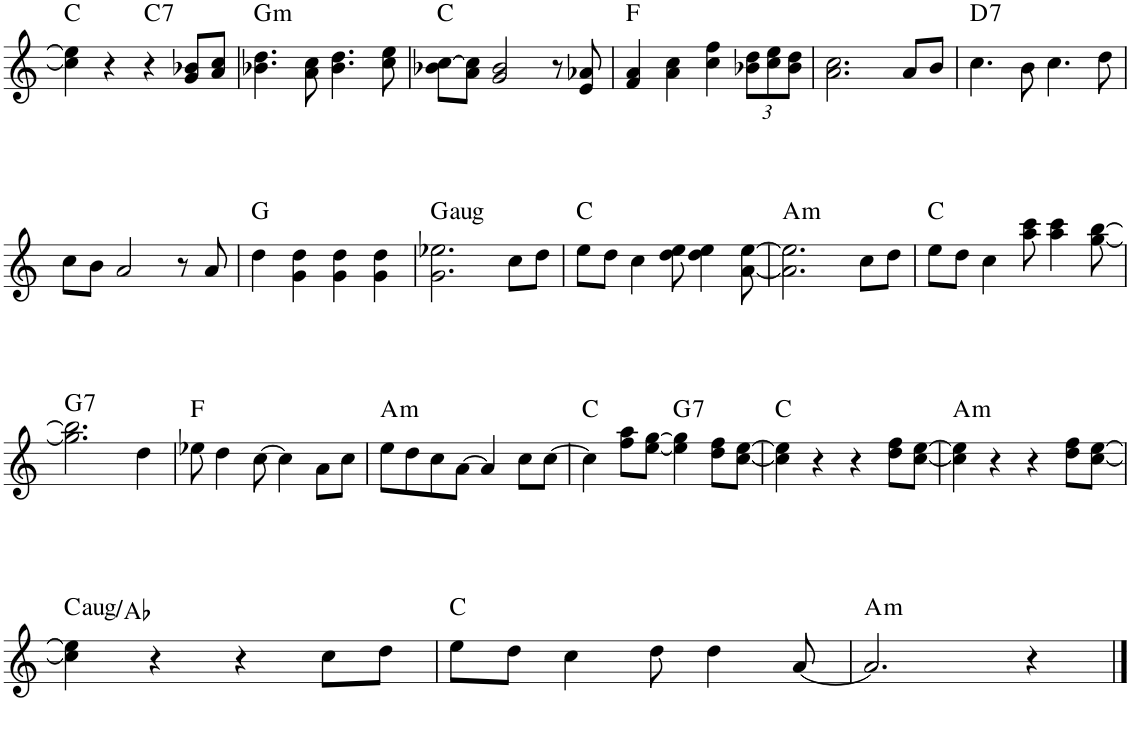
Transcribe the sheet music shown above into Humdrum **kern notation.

**kern	**harte
*part1	*part1
*staff1	*
*I"Piano	*
*I'Pno.	*
!!LO:PB:g=z
*clefG2	*
*k[]	*
*M4/4	*
=41	=41
4cc\] 4ee\]	C:maj
4r	.
!	!LO:H:kt=7
4r	C:7
8g/ 8b-X/L	.
8a/ 8cc/J	.
=42	=42
!	!LO:H:kt=m
4.b-X\ 4.dd\	G:min
8a\ 8cc\	.
4.b-\ 4.dd\	.
8cc\ 8ee\	.
=43	=43
8b-X\ [8cc\L	C:maj
8a\ 8cc\]J	.
2g/ 2b-/	.
8r	.
8e/ 8a-X/	.
=44	=44
4f/ 4a/	F:maj
4a\ 4cc\	.
4cc\ 4ff\	.
*Xbrackettup	*
12b-X\ 12dd\L	.
12cc\ 12ee\	.
12b-\ 12dd\J	.
=45	=45
2.a\ 2.cc\	.
8a/L	.
8b/J	.
=46	=46
!	!LO:H:kt=7
4.cc\	D:7
8b\	.
4.cc\	.
8dd\	.
!!LO:LB:g=z
=47	=47
8cc\L	.
8b\J	.
2a/	.
8r	.
8a/	.
=48	=48
4dd\	G:maj
4g\ 4dd\	.
4g\ 4dd\	.
4g\ 4dd\	.
=49	=49
!	!LO:H:kt=aug
2.g\ 2.ee-X\	G:aug
8cc\L	.
8dd\J	.
=50	=50
8ee\L	C:maj
8dd\J	.
4cc\	.
8dd\ 8ee\	.
4dd\ 4ee\	.
[8a\ [8ee\	.
=51	=51
!	!LO:H:kt=m
2.a\] 2.ee\]	A:min
8cc\L	.
8dd\J	.
=52	=52
8ee\L	C:maj
8dd\J	.
4cc\	.
8aa\ 8ccc\	.
4aa\ 4ccc\	.
[8gg\ [8bb\	.
!!LO:LB:g=z
=53	=53
!	!LO:H:kt=7
2.gg\] 2.bb\]	G:7
4dd\	.
=54	=54
8ee-X\	F:maj
4dd\	.
[8cc\	.
4cc\]	.
8a\L	.
8cc\J	.
=55	=55
!	!LO:H:kt=m
8ee\L	A:min
8dd\	.
8cc\	.
[8a\J	.
4a/]	.
8cc\L	.
[8cc\J	.
=56	=56
4cc\]	C:maj
8ff\ 8aa\L	.
[8ee\ [8gg\J	.
!	!LO:H:kt=7
4ee\] 4gg\]	G:7
8dd\ 8ff\L	.
[8cc\ [8ee\J	.
=57	=57
4cc\] 4ee\]	C:maj
4r	.
4r	.
8dd\ 8ff\L	.
[8cc\ [8ee\J	.
=58	=58
!	!LO:H:kt=m
4cc\] 4ee\]	A:min
4r	.
4r	.
8dd\ 8ff\L	.
[8cc\ [8ee\J	.
!!LO:LB:g=z
=59	=59
!	!LO:H:kt=aug
4cc\] 4ee\]	C:aug/b6
4r	.
4r	.
8cc\L	.
8dd\J	.
=60	=60
8ee\L	C:maj
8dd\J	.
4cc\	.
8dd\	.
4dd\	.
[8a/	.
=61	=61
!	!LO:H:kt=m
2.a/]	A:min
4r	.
==	==
*-	*-
